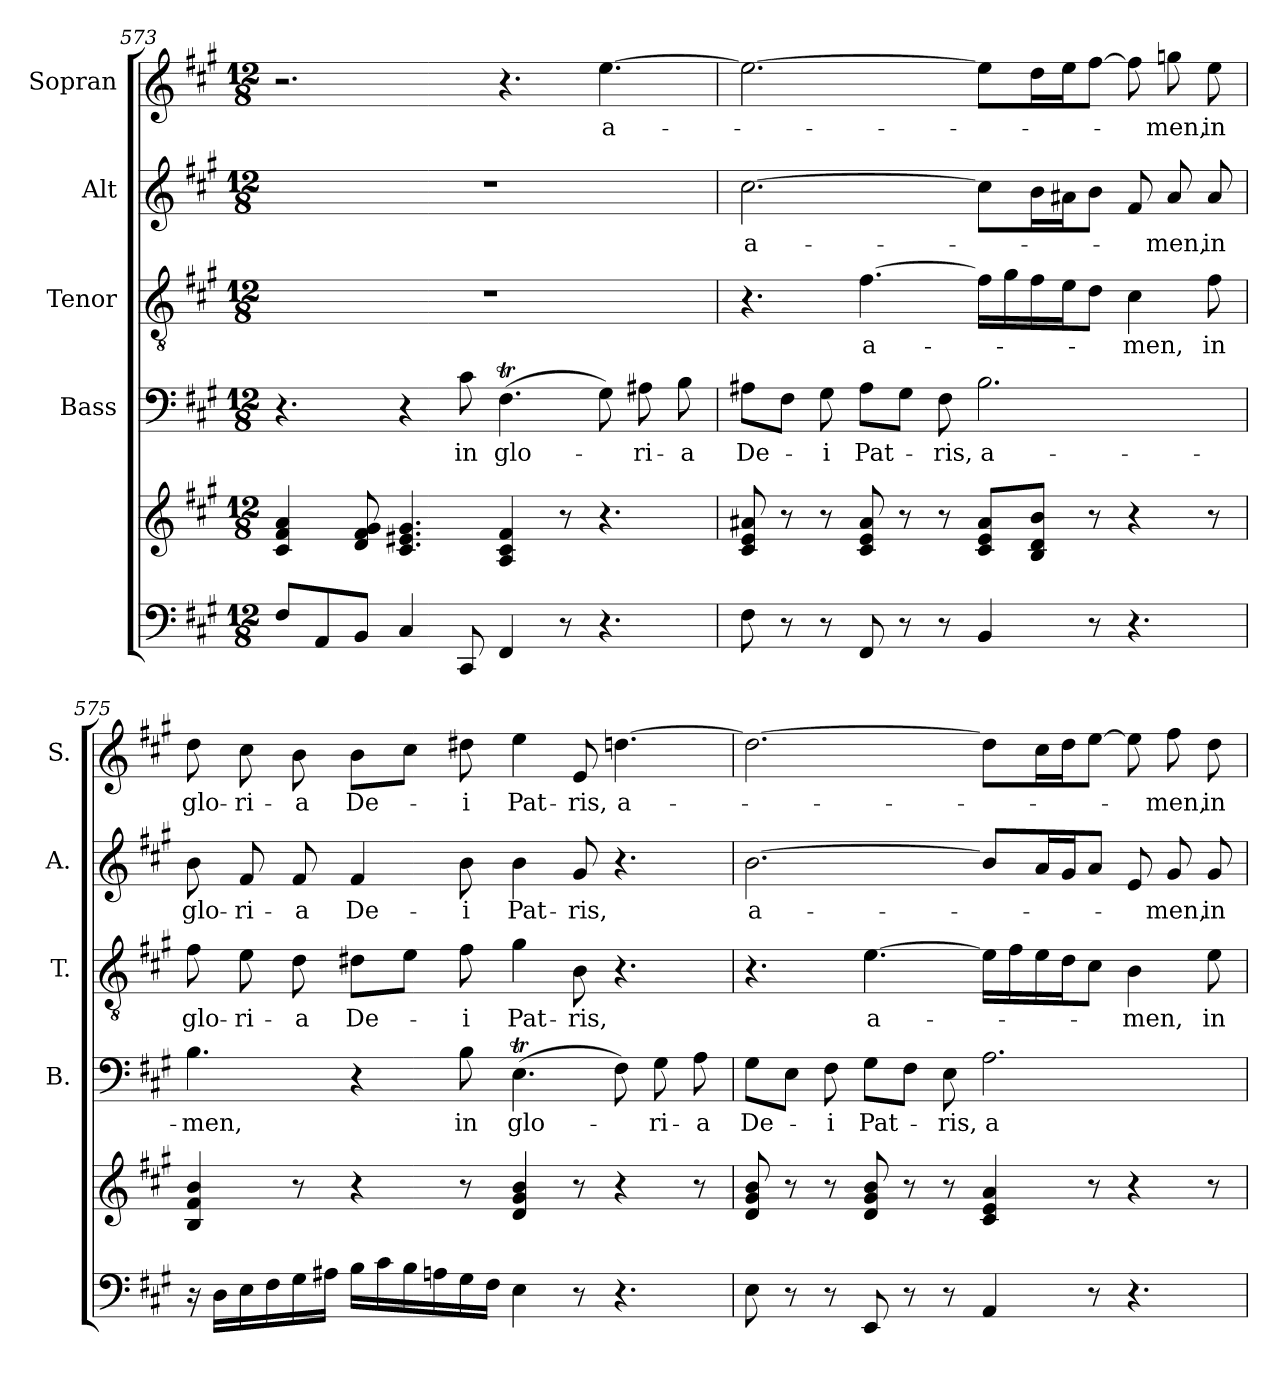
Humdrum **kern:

**kern	**kern	**kern	**text	**kern	**text	**kern	**text	**kern	**text
*part5	*part5	*part4	*part4	*part3	*part3	*part2	*part2	*part1	*part1
*staff6	*staff5	*staff4	*staff4	*staff3	*staff3	*staff2	*staff2	*staff1	*staff1
*	*	*I"Bass	*	*I"Tenor	*	*I"Alt	*	*I"Sopran	*
*	*	*I'B.	*	*I'T.	*	*I'A.	*	*I'S.	*
!!LO:LB:g=z
*clefF4	*clefG2	*clefF4	*	*clefGv2	*	*clefG2	*	*clefG2	*
*k[f#c#g#]	*k[f#c#g#]	*k[f#c#g#]	*	*k[f#c#g#]	*	*k[f#c#g#]	*	*k[f#c#g#]	*
*A:	*A:	*A:	*	*A:	*	*A:	*	*A:	*
*M12/8	*M12/8	*M12/8	*	*M12/8	*	*M12/8	*	*M12/8	*
=573	=573	=573	=573	=573	=573	=573	=573	=573	=573
8F#/L	4c#/ 4f#/ 4a/	4.r	.	1.r	.	1.r	.	2.r	.
8AA/	.	.	.	.	.	.	.	.	.
8BB/J	8d/ 8f#/ 8g#/	.	.	.	.	.	.	.	.
4C#/	4.c#/ 4.e#X/ 4.g#/	4r	.	.	.	.	.	.	.
!	!	!	!LO:LY:b	!	!	!	!	!	!
8CC#/	.	8c#\	in	.	.	.	.	.	.
!	!	!	!LO:LY:b	!	!	!	!	!	!
4FF#/	4A/ 4c#/ 4f#/	(>4.F#T\	glo-	.	.	.	.	4.r	.
8r	8r	.	.	.	.	.	.	.	.
!	!	!	!	!	!	!	!	!	!LO:LY:b
4.r	4.r	8G#\)	.	.	.	.	.	[4.ee\	a-
!	!	!	!LO:LY:b	!	!	!	!	!	!
.	.	8A#X\	-ri-	.	.	.	.	.	.
!	!	!	!LO:LY:b	!	!	!	!	!	!
.	.	8B\	-a	.	.	.	.	.	.
=574	=574	=574	=574	=574	=574	=574	=574	=574	=574
!	!	!	!LO:LY:b	!	!	!	!LO:LY:b	!	!
8F#\	8c#/ 8e/ 8a#X/	8A#X\L	De-	4.r	.	[2.cc#\	a-	2.ee\_	.
8r	8r	8F#\J	.	.	.	.	.	.	.
!	!	!	!LO:LY:b	!	!	!	!	!	!
8r	8r	8G#\	-i	.	.	.	.	.	.
!	!	!	!LO:LY:b	!	!LO:LY:b	!	!	!	!
8FF#/	8c#/ 8e/ 8a#/	8A#\L	Pat-	[4.f#\	a-	.	.	.	.
8r	8r	8G#\J	.	.	.	.	.	.	.
!	!	!	!LO:LY:b	!	!	!	!	!	!
8r	8r	8F#\	-ris,	.	.	.	.	.	.
!	!	!	!LO:LY:b	!	!	!	!	!	!
4BB/	8c#/ 8e/ 8a#/L	2.B\	a-	16f#\LL]	.	8cc#\L]	.	8ee\L]	.
.	.	.	.	16g#\	.	.	.	.	.
.	8B/ 8d/ 8b/J	.	.	16f#\	.	16b\L	.	16dd\L	.
.	.	.	.	16e\J	.	16a#X\J	.	16ee\J	.
8r	8r	.	.	8d\J	.	8b\J	.	[8ff#\J	.
!	!	!	!	!	!LO:LY:b	!	!	!	!
4.r	4r	.	.	4c#\	-men,	8f#/	.	8ff#\]	.
!	!	!	!	!	!	!	!LO:LY:b	!	!LO:LY:b
.	.	.	.	.	.	8a#/	-men,	8ggn\	-men,
!	!	!	!	!	!LO:LY:b	!	!LO:LY:b	!	!LO:LY:b
.	8r	.	.	8f#\	in	8a#/	in	8ee\	in
!!LO:PB:g=z
=575	=575	=575	=575	=575	=575	=575	=575	=575	=575
!	!	!	!LO:LY:b	!	!LO:LY:b	!	!LO:LY:b	!	!LO:LY:b
16r	4B/ 4f#/ 4b/	4.B\	-men,	8f#\	glo-	8b\	glo-	8dd\	glo-
16D\LL	.	.	.	.	.	.	.	.	.
!	!	!	!	!	!LO:LY:b	!	!LO:LY:b	!	!LO:LY:b
16E\	.	.	.	8e\	-ri-	8f#/	-ri-	8cc#\	-ri-
16F#\	.	.	.	.	.	.	.	.	.
!	!	!	!	!	!LO:LY:b	!	!LO:LY:b	!	!LO:LY:b
16G#\	8r	.	.	8d\	-a	8f#/	-a	8b\	-a
16A#X\JJ	.	.	.	.	.	.	.	.	.
!	!	!	!	!	!LO:LY:b	!	!LO:LY:b	!	!LO:LY:b
16B\LL	4r	4r	.	8d#X\L	De-	4f#/	De-	8b\L	De-
16c#\	.	.	.	.	.	.	.	.	.
16B\	.	.	.	8e\J	.	.	.	8cc#\J	.
16An\	.	.	.	.	.	.	.	.	.
!	!	!	!LO:LY:b	!	!LO:LY:b	!	!LO:LY:b	!	!LO:LY:b
16G#\	8r	8B\	in	8f#\	-i	8b\	-i	8dd#X\	-i
16F#\JJ	.	.	.	.	.	.	.	.	.
!	!	!	!LO:LY:b	!	!LO:LY:b	!	!LO:LY:b	!	!LO:LY:b
4E\	4d/ 4g#/ 4b/	(>4.ET\	glo-	4g#\	Pat-	4b\	Pat-	4ee\	Pat-
!	!	!	!	!	!LO:LY:b	!	!LO:LY:b	!	!LO:LY:b
8r	8r	.	.	8B\	-ris,	8g#/	-ris,	8e/	-ris,
!	!	!	!	!	!	!	!	!	!LO:LY:b
4.r	4r	8F#\)	.	4.r	.	4.r	.	[4.ddn\	a-
!	!	!	!LO:LY:b	!	!	!	!	!	!
.	.	8G#\	-ri-	.	.	.	.	.	.
!	!	!	!LO:LY:b	!	!	!	!	!	!
.	8r	8A\	-a	.	.	.	.	.	.
=576	=576	=576	=576	=576	=576	=576	=576	=576	=576
!	!	!	!LO:LY:b	!	!	!	!LO:LY:b	!	!
8E\	8d/ 8g#/ 8b/	8G#\L	De-	4.r	.	[2.b\	a-	2.dd\_	.
8r	8r	8E\J	.	.	.	.	.	.	.
!	!	!	!LO:LY:b	!	!	!	!	!	!
8r	8r	8F#\	-i	.	.	.	.	.	.
!	!	!	!LO:LY:b	!	!LO:LY:b	!	!	!	!
8EE/	8d/ 8g#/ 8b/	8G#\L	Pat-	[4.e\	a-	.	.	.	.
8r	8r	8F#\J	.	.	.	.	.	.	.
!	!	!	!LO:LY:b	!	!	!	!	!	!
8r	8r	8E\	-ris,	.	.	.	.	.	.
!	!	!	!LO:LY:b	!	!	!	!	!	!
4AA/	4c#/ 4e/ 4a/	2.A\	a-	16e\LL]	.	8b/L]	.	8dd\L]	.
.	.	.	.	16f#\	.	.	.	.	.
.	.	.	.	16e\	.	16a/L	.	16cc#\L	.
.	.	.	.	16d\J	.	16g#/J	.	16dd\J	.
8r	8r	.	.	8c#\J	.	8a/J	.	[8ee\J	.
!	!	!	!	!	!LO:LY:b	!	!	!	!
4.r	4r	.	.	4B\	-men,	8e/	.	8ee\]	.
!	!	!	!	!	!	!	!LO:LY:b	!	!LO:LY:b
.	.	.	.	.	.	8g#/	-men,	8ff#\	-men,
!	!	!	!	!	!LO:LY:b	!	!LO:LY:b	!	!LO:LY:b
.	8r	.	.	8e\	in	8g#/	in	8dd\	in
=	=	=	=	=	=	=	=	=	=
*-	*-	*-	*-	*-	*-	*-	*-	*-	*-
